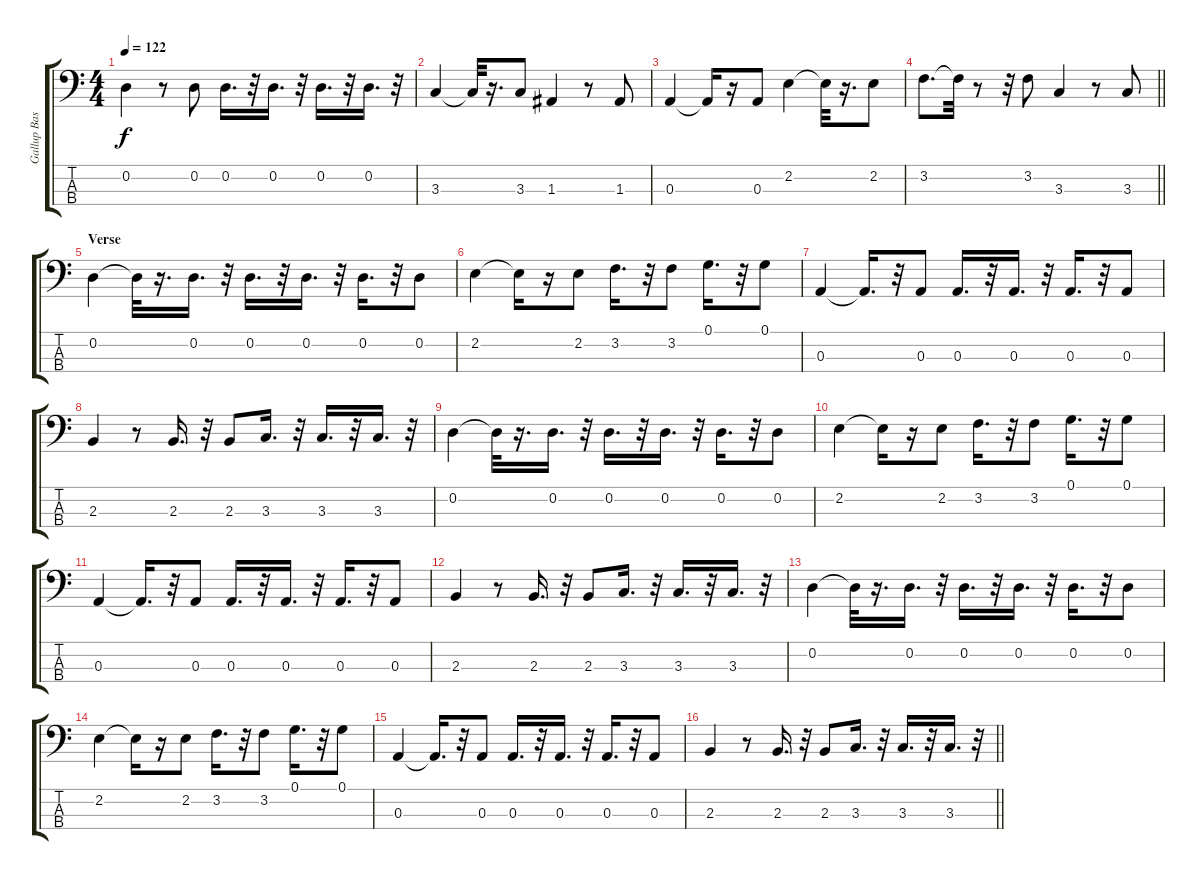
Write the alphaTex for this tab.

\track ("Gallup Bass" "Gallup Bas") {instrument electricbassfinger}
\staff {score tabs}
\tuning (G2 D2 A1 E1) {hide}
\ts (4 4)
\tempo 122
\clef f4
\ks c
0.2.4{dy f} r.8 0.2.8 0.2.16{d} r.32 0.2.16{d} r.32 0.2.16{d} r.32 0.2.16{d} r.32 |
3.3.4 3.3{t}.32 r.16{d} 3.3.8 1.3.4 r.8 1.3.8 |
0.3.4 0.3{t}.16 r.16 0.3.8 2.2.4 2.2{t}.32 r.16{d} 2.2.8 |
\barLineRight lightlight
3.2.8{d} 3.2{t}.32 r.8 r.32 3.2.8 3.3.4 r.8 3.3.8 |
\section ("" "Verse")
0.2.4 0.2{t}.32 r.16{d} 0.2.16{d} r.32 0.2.16{d} r.32 0.2.16{d} r.32 0.2.16{d} r.32 0.2.8 |
2.2.4 2.2{t}.16 r.16 2.2.8 3.2.16{d} r.32 3.2.8 0.1.16{d} r.32 0.1.8 |
0.3.4 0.3{t}.16{d} r.32 0.3.8 0.3.16{d} r.32 0.3.16{d} r.32 0.3.16{d} r.32 0.3.8 |
2.3.4 r.8 2.3.16{d} r.32 2.3.8 3.3.16{d} r.32 3.3.16{d} r.32 3.3.16{d} r.32 |
0.2.4 0.2{t}.32 r.16{d} 0.2.16{d} r.32 0.2.16{d} r.32 0.2.16{d} r.32 0.2.16{d} r.32 0.2.8 |
2.2.4 2.2{t}.16 r.16 2.2.8 3.2.16{d} r.32 3.2.8 0.1.16{d} r.32 0.1.8 |
0.3.4 0.3{t}.16{d} r.32 0.3.8 0.3.16{d} r.32 0.3.16{d} r.32 0.3.16{d} r.32 0.3.8 |
2.3.4 r.8 2.3.16{d} r.32 2.3.8 3.3.16{d} r.32 3.3.16{d} r.32 3.3.16{d} r.32 |
0.2.4 0.2{t}.32 r.16{d} 0.2.16{d} r.32 0.2.16{d} r.32 0.2.16{d} r.32 0.2.16{d} r.32 0.2.8 |
2.2.4 2.2{t}.16 r.16 2.2.8 3.2.16{d} r.32 3.2.8 0.1.16{d} r.32 0.1.8 |
0.3.4 0.3{t}.16{d} r.32 0.3.8 0.3.16{d} r.32 0.3.16{d} r.32 0.3.16{d} r.32 0.3.8 |
\barLineRight lightlight
2.3.4 r.8 2.3.16{d} r.32 2.3.8 3.3.16{d} r.32 3.3.16{d} r.32 3.3.16{d} r.32
